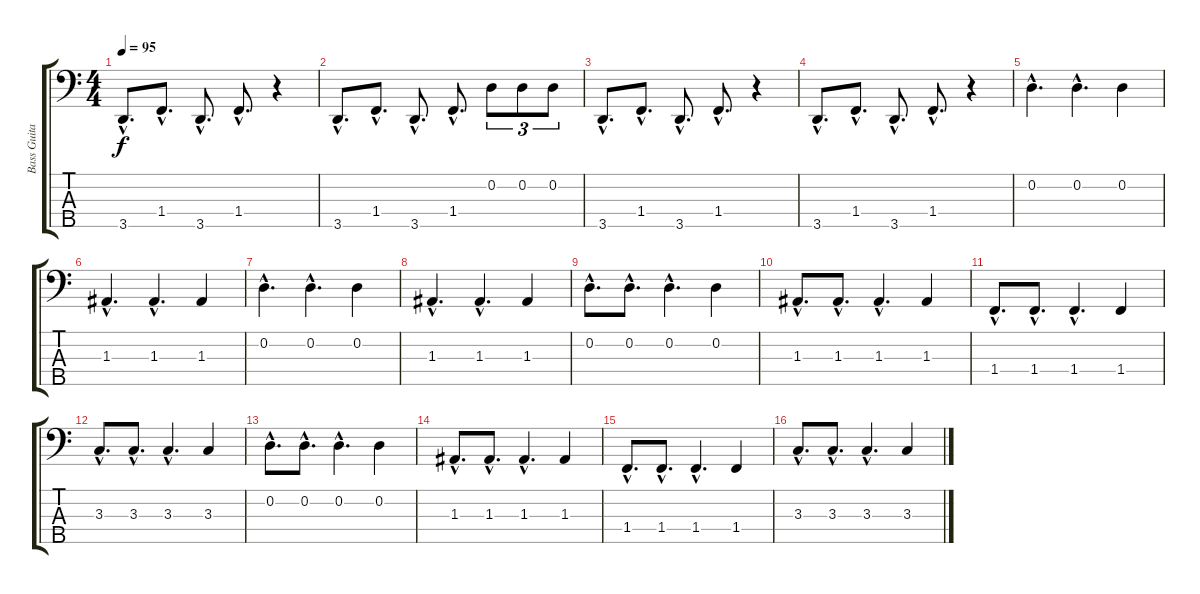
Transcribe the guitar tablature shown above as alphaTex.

\track ("Bass Guitar" "Bass Guita") {instrument electricbassfinger}
\staff {score tabs}
\tuning (G2 D2 A1 E1 B0) {hide}
\ts (4 4)
\tempo 95
\clef f4
\ks c
3.5{hac}.8{d dy f} 1.4{hac}.8{d} 3.5{hac}.8{d} 1.4{hac}.8{d} r.4 |
3.5{hac}.8{d} 1.4{hac}.8{d} 3.5{hac}.8{d} 1.4{hac}.8{d} 0.2.8{tu (3 2)} 0.2.8{tu (3 2)} 0.2.8{tu (3 2)} |
3.5{hac}.8{d} 1.4{hac}.8{d} 3.5{hac}.8{d} 1.4{hac}.8{d} r.4 |
3.5{hac}.8{d} 1.4{hac}.8{d} 3.5{hac}.8{d} 1.4{hac}.8{d} r.4 |
0.2{hac}.4{d} 0.2{hac}.4{d} 0.2.4 |
1.3{hac}.4{d} 1.3{hac}.4{d} 1.3.4 |
0.2{hac}.4{d} 0.2{hac}.4{d} 0.2.4 |
1.3{hac}.4{d} 1.3{hac}.4{d} 1.3.4 |
0.2{hac}.8{d} 0.2{hac}.8{d} 0.2{hac}.4{d} 0.2.4 |
1.3{hac}.8{d} 1.3{hac}.8{d} 1.3{hac}.4{d} 1.3.4 |
1.4{hac}.8{d} 1.4{hac}.8{d} 1.4{hac}.4{d} 1.4.4 |
3.3{hac}.8{d} 3.3{hac}.8{d} 3.3{hac}.4{d} 3.3.4 |
0.2{hac}.8{d} 0.2{hac}.8{d} 0.2{hac}.4{d} 0.2.4 |
1.3{hac}.8{d} 1.3{hac}.8{d} 1.3{hac}.4{d} 1.3.4 |
1.4{hac}.8{d} 1.4{hac}.8{d} 1.4{hac}.4{d} 1.4.4 |
3.3{hac}.8{d} 3.3{hac}.8{d} 3.3{hac}.4{d} 3.3.4
